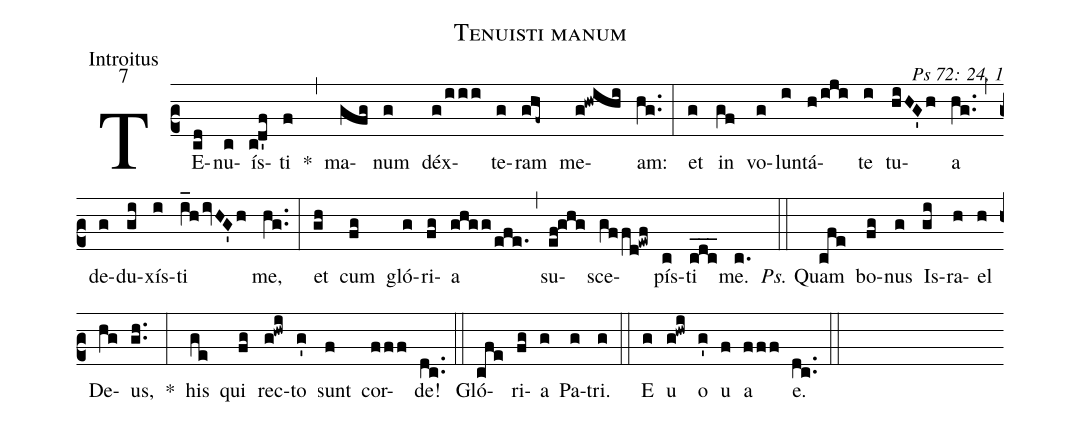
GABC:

name: Tenuisti manum;
office-part: Introitus;
mode: 7;
commentary: Ps 72: 24, 1;
%%
(c2) TE(cd)nu(c)ís(cd'f)ti(f) *(,) ma(gfg)num(g) déx(g/iii)te(g)ram(ghf~) me(g!hwihi)am:(hg..) (:)
et(g) in(gf) vo(g)lun(i)tá(h/iji)te(i) tu(hiHG'h)a(hg..) (,) de(g)du(gi)xís(i)ti(i_hivHG'h) me,(hg..) (:)
et(gh) cum(fg) gló(g)ri(fg)a(ghgg/efe.) (,) su(ef!ghg)sce(gffd!ewf)pís(c)ti(cdc___) me.(c.) (::)
<i>Ps.</i> Quam(cfe) bo(fg)nus(g) Is(gi)ra(h)el(h) De(hg)us,(gh..) *(:)
his(ge) qui(fg) rec(g!hwi)to(g') sunt(f) cor(fff)de!(dc..) (::)
Gló(cfe)ri(fg)a(g) Pa(g)tri.(g) (::)
<eu>E(g) u(g!hwi) o(g') u(f) a(fff) e.</eu>(dc..) (::)
